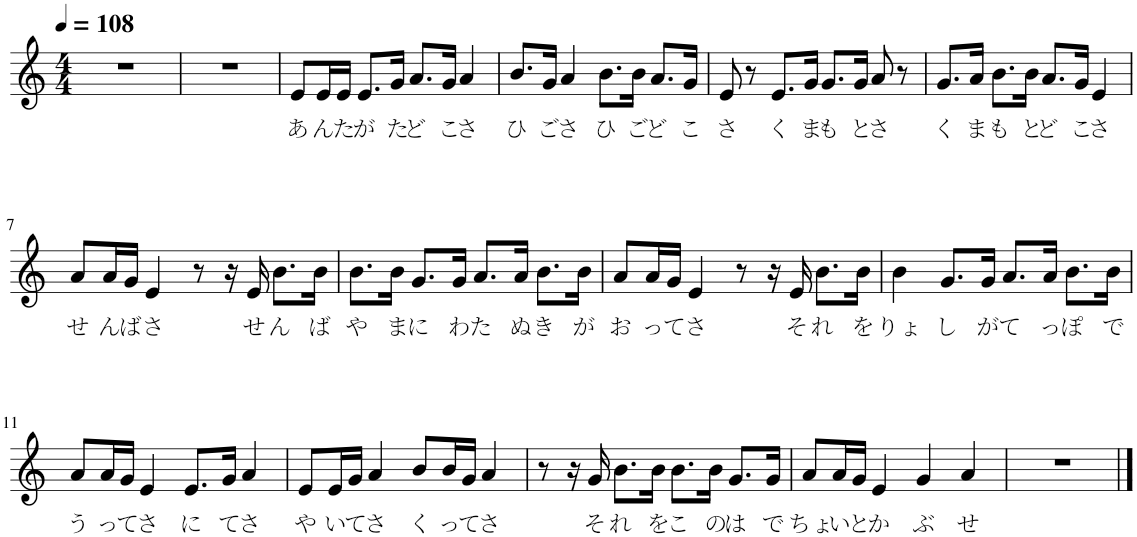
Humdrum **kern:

**kern	**text
*part1	*part1
*staff1	*staff1
*I"ピアノ	*
*clefG2	*
*k[]	*
*M4/4	*
*MM108	*
=1	=1
1r	.
=2	=2
1r	.
=3	=3
!	!LO:LY:b
8e/L	あ
!	!LO:LY:b
16e/L	ん
!	!LO:LY:b
16e/JJ	た
!	!LO:LY:b
8.e/L	が
!	!LO:LY:b
16g/Jk	た
!	!LO:LY:b
8.a/L	ど
!	!LO:LY:b
16g/Jk	こ
!	!LO:LY:b
4a/	さ
=4	=4
!	!LO:LY:b
8.b/L	ひ
!	!LO:LY:b
16g/Jk	ご
!	!LO:LY:b
4a/	さ
!	!LO:LY:b
8.b\L	ひ
!	!LO:LY:b
16b\Jk	ご
!	!LO:LY:b
8.a/L	ど
!	!LO:LY:b
16g/Jk	こ
=5	=5
!	!LO:LY:b
8e/	さ
8r	.
!	!LO:LY:b
8.e/L	く
!	!LO:LY:b
16g/Jk	ま
!	!LO:LY:b
8.g/L	も
!	!LO:LY:b
16g/Jk	と
!	!LO:LY:b
8a/	さ
8r	.
=6	=6
!	!LO:LY:b
8.g/L	く
!	!LO:LY:b
16a/Jk	ま
!	!LO:LY:b
8.b\L	も
!	!LO:LY:b
16b\Jk	と
!	!LO:LY:b
8.a/L	ど
!	!LO:LY:b
16g/Jk	こ
!	!LO:LY:b
4e/	さ
!!LO:LB:g=z
=7	=7
!	!LO:LY:b
8a/L	せ
!	!LO:LY:b
16a/L	ん
!	!LO:LY:b
16g/JJ	ば
!	!LO:LY:b
4e/	さ
8r	.
16r	.
!	!LO:LY:b
16e/	せ
!	!LO:LY:b
8.b\L	ん
!	!LO:LY:b
16b\Jk	ば
=8	=8
!	!LO:LY:b
8.b\L	や
!	!LO:LY:b
16b\Jk	ま
!	!LO:LY:b
8.g/L	に
!	!LO:LY:b
16g/Jk	わ
!	!LO:LY:b
8.a/L	た
!	!LO:LY:b
16a/Jk	ぬ
!	!LO:LY:b
8.b\L	き
!	!LO:LY:b
16b\Jk	が
=9	=9
!	!LO:LY:b
8a/L	お
!	!LO:LY:b
16a/L	っ
!	!LO:LY:b
16g/JJ	て
!	!LO:LY:b
4e/	さ
8r	.
16r	.
!	!LO:LY:b
16e/	そ
!	!LO:LY:b
8.b\L	れ
!	!LO:LY:b
16b\Jk	を
=10	=10
!	!LO:LY:b
4b\	りょ
!	!LO:LY:b
8.g/L	し
!	!LO:LY:b
16g/Jk	が
!	!LO:LY:b
8.a/L	て
!	!LO:LY:b
16a/Jk	っ
!	!LO:LY:b
8.b\L	ぽ
!	!LO:LY:b
16b\Jk	で
!!LO:LB:g=z
=11	=11
!	!LO:LY:b
8a/L	う
!	!LO:LY:b
16a/L	っ
!	!LO:LY:b
16g/JJ	て
!	!LO:LY:b
4e/	さ
!	!LO:LY:b
8.e/L	に
!	!LO:LY:b
16g/Jk	て
!	!LO:LY:b
4a/	さ
=12	=12
!	!LO:LY:b
8e/L	や
!	!LO:LY:b
16e/L	い
!	!LO:LY:b
16g/JJ	て
!	!LO:LY:b
4a/	さ
!	!LO:LY:b
8b/L	く
!	!LO:LY:b
16b/L	っ
!	!LO:LY:b
16g/JJ	て
!	!LO:LY:b
4a/	さ
=13	=13
8r	.
16r	.
!	!LO:LY:b
16g/	そ
!	!LO:LY:b
8.b\L	れ
!	!LO:LY:b
16b\Jk	を
!	!LO:LY:b
8.b\L	こ
!	!LO:LY:b
16b\Jk	の
!	!LO:LY:b
8.g/L	は
!	!LO:LY:b
16g/Jk	で
=14	=14
!	!LO:LY:b
8a/L	ちょ
!	!LO:LY:b
16a/L	い
!	!LO:LY:b
16g/JJ	と
!	!LO:LY:b
4e/	か
!	!LO:LY:b
4g/	ぶ
!	!LO:LY:b
4a/	せ
=15	=15
1r	.
==	==
*-	*-
